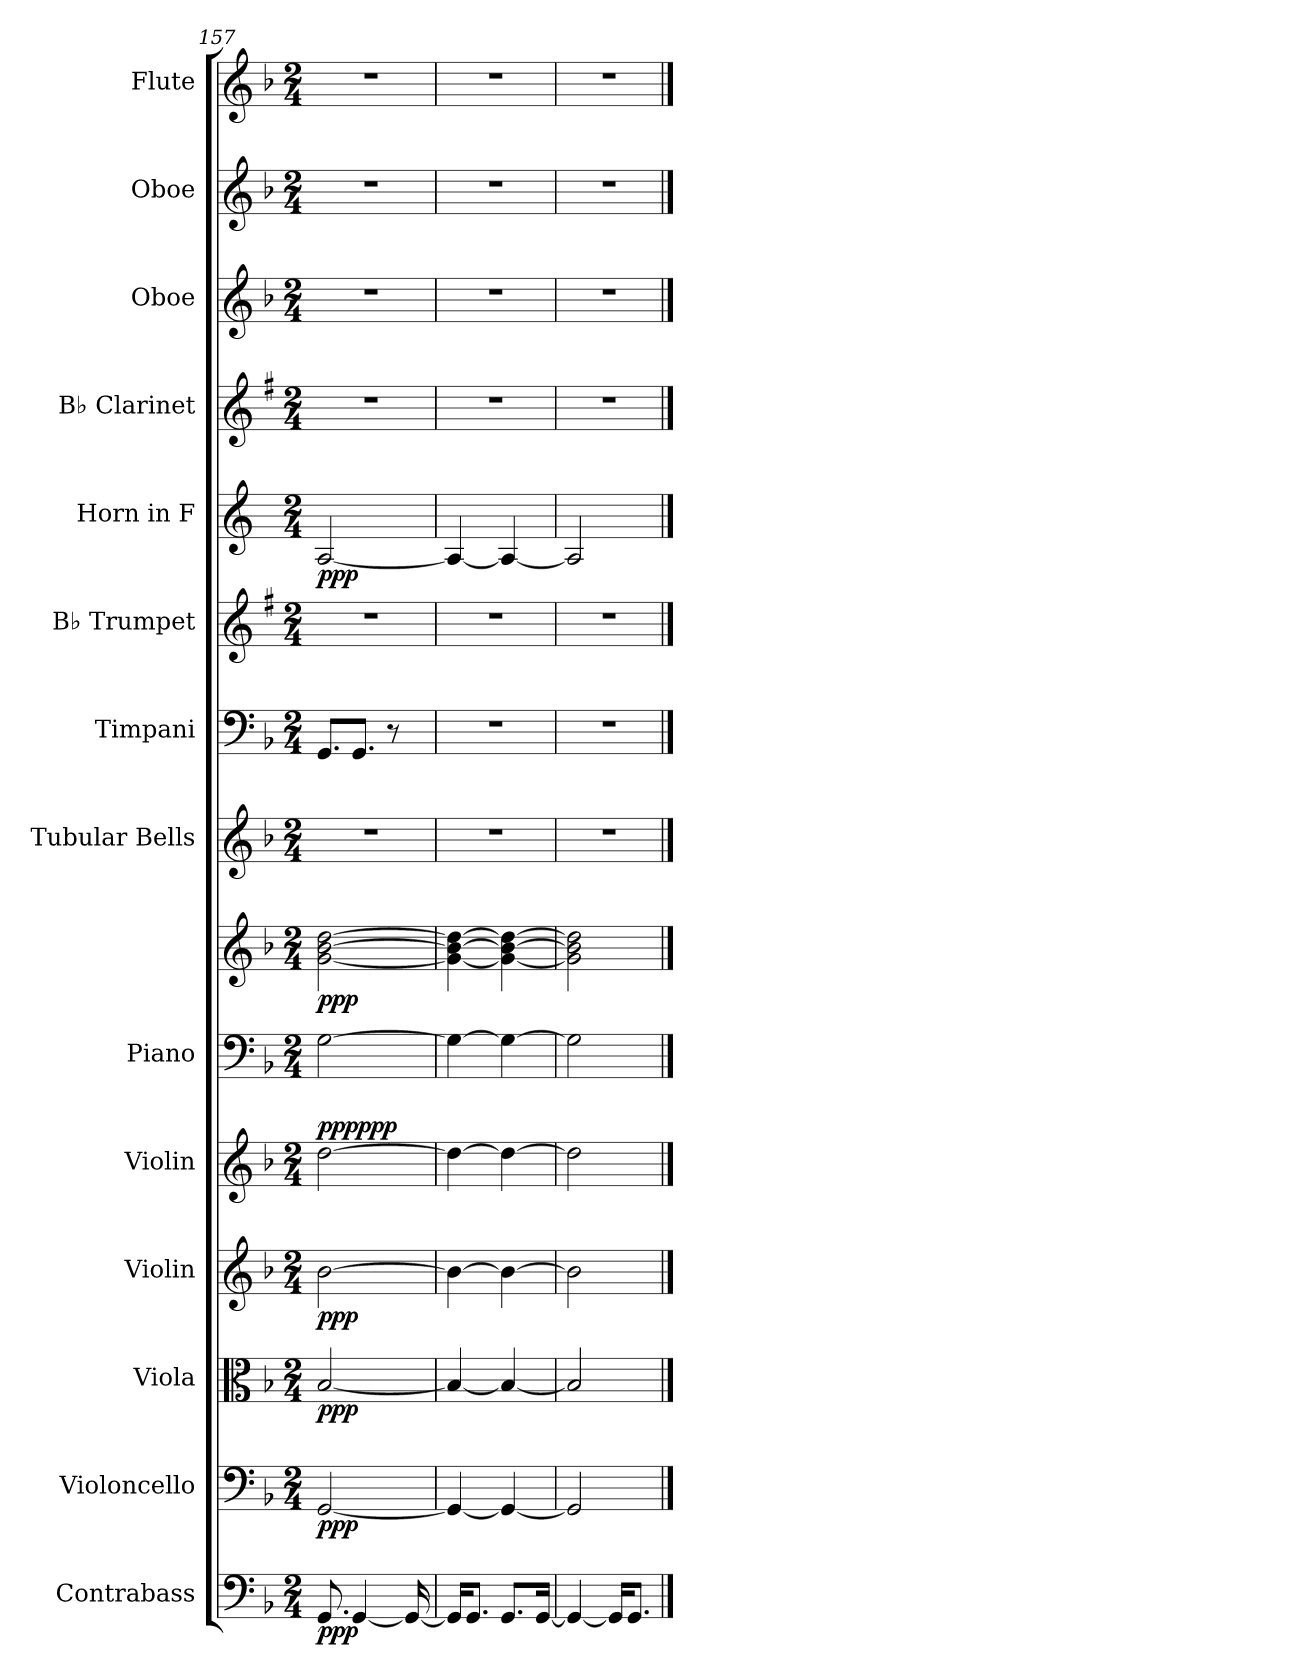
**kern	**dynam	**kern	**dynam	**kern	**dynam	**kern	**dynam	**kern	**dynam	**kern	**kern	**dynam	**kern	**kern	**kern	**kern	**dynam	**kern	**kern	**kern	**kern
*part14	*part14	*part13	*part13	*part12	*part12	*part11	*part11	*part10	*part10	*part9	*part9	*part9	*part8	*part7	*part6	*part5	*part5	*part4	*part3	*part2	*part1
*staff15	*staff15	*staff14	*staff14	*staff13	*staff13	*staff12	*staff12	*staff11	*staff11	*staff10	*staff9	*staff9/10	*staff8	*staff7	*staff6	*staff5	*staff5	*staff4	*staff3	*staff2	*staff1
*I"Contrabass	*	*I"Violoncello	*	*I"Viola	*	*I"Violin	*	*I"Violin	*	*I"Piano	*	*	*I"Tubular Bells	*I"Timpani	*I"B♭ Trumpet	*I"Horn in F	*	*I"B♭ Clarinet	*I"Oboe	*I"Oboe	*I"Flute
*I'Cb.	*	*I'Vc.	*	*I'Vla.	*	*I'Vln.	*	*I'Vln.	*	*I'Pno.	*	*	*I'Tu. Be.	*I'Timp.	*I'B♭ Tpt.	*	*	*I'B♭ Cl.	*I'Ob.	*I'Ob.	*I'Fl.
!!LO:PB:g=z
*clefF4	*	*clefF4	*	*clefC3	*	*clefG2	*	*clefG2	*	*clefF4	*clefG2	*	*clefG2	*clefF4	*clefG2	*clefG2	*	*clefG2	*clefG2	*clefG2	*clefG2
*ITrd7c12	*	*	*	*	*	*	*	*	*	*	*	*	*	*	*ITrd1c2	*ITrd4c7	*	*ITrd1c2	*	*	*
*k[b-]	*	*k[b-]	*	*k[b-]	*	*k[b-]	*	*k[b-]	*	*k[b-]	*k[b-]	*	*k[b-]	*k[b-]	*k[b-]	*k[b-]	*	*k[b-]	*k[b-]	*k[b-]	*k[b-]
*M2/4	*	*M2/4	*	*M2/4	*	*M2/4	*	*M2/4	*	*M2/4	*M2/4	*	*M2/4	*M2/4	*M2/4	*M2/4	*	*M2/4	*M2/4	*M2/4	*M2/4
=157	=157	=157	=157	=157	=157	=157	=157	=157	=157	=157	=157	=157	=157	=157	=157	=157	=157	=157	=157	=157	=157
!	!LO:DY:b	!	!LO:DY:b	!	!LO:DY:b	!	!LO:DY:b	!	!LO:DY:b	!	!	!	!	!	!	!	!	!	!	!	!
!	!	!	!	!	!	!	!	!	!LO:DY:n=1:a	!	!	!LO:DY:b	!	!	!	!	!LO:DY:b	!	!	!	!
8.GGG/	ppp	[2GG/	ppp	[2B-/	ppp	[2b-\	ppp	[2dd\	ppp ppp	[2G\	[2g\ [2b-\ [2dd\	ppp	2r	8.GG/L	2r	[2D/	ppp	2r	2r	2r	2r
[4GGG/	.	.	.	.	.	.	.	.	.	.	.	.	.	8.GG/J	.	.	.	.	.	.	.
.	.	.	.	.	.	.	.	.	.	.	.	.	.	8r	.	.	.	.	.	.	.
16GGG/_	.	.	.	.	.	.	.	.	.	.	.	.	.	.	.	.	.	.	.	.	.
=158	=158	=158	=158	=158	=158	=158	=158	=158	=158	=158	=158	=158	=158	=158	=158	=158	=158	=158	=158	=158	=158
16GGG/KL]	.	4GG/_	.	4B-/_	.	4b-\_	.	4dd\_	.	4G\_	4g\_ 4b-\_ 4dd\_	.	2r	2r	2r	4D/_	.	2r	2r	2r	2r
8.GGG/J	.	.	.	.	.	.	.	.	.	.	.	.	.	.	.	.	.	.	.	.	.
8.GGG/L	.	4GG/_	.	4B-/_	.	4b-\_	.	4dd\_	.	4G\_	4g\_ 4b-\_ 4dd\_	.	.	.	.	4D/_	.	.	.	.	.
[16GGG/Jk	.	.	.	.	.	.	.	.	.	.	.	.	.	.	.	.	.	.	.	.	.
=159	=159	=159	=159	=159	=159	=159	=159	=159	=159	=159	=159	=159	=159	=159	=159	=159	=159	=159	=159	=159	=159
4GGG/_	.	2GG/]	.	2B-/]	.	2b-\]	.	2dd\]	.	2G\]	2g\] 2b-\] 2dd\]	.	2r	2r	2r	2D/]	.	2r	2r	2r	2r
16GGG/KL]	.	.	.	.	.	.	.	.	.	.	.	.	.	.	.	.	.	.	.	.	.
8.GGG/J	.	.	.	.	.	.	.	.	.	.	.	.	.	.	.	.	.	.	.	.	.
==	==	==	==	==	==	==	==	==	==	==	==	==	==	==	==	==	==	==	==	==	==
*-	*-	*-	*-	*-	*-	*-	*-	*-	*-	*-	*-	*-	*-	*-	*-	*-	*-	*-	*-	*-	*-
